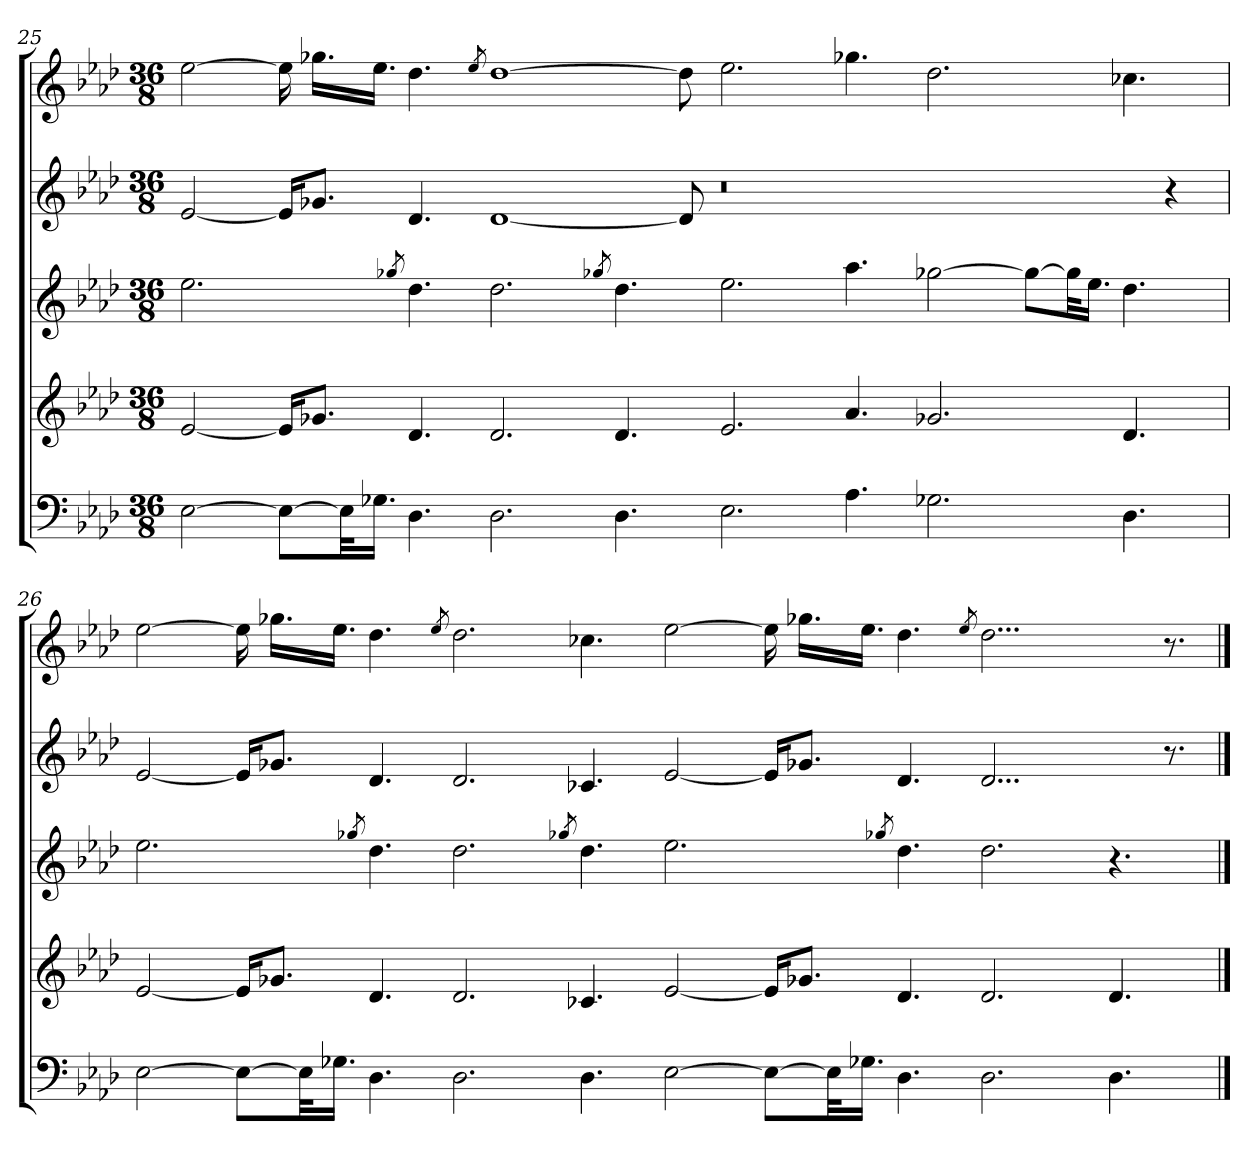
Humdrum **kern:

**kern	**kern	**kern	**kern	**kern
*part5	*part4	*part3	*part2	*part1
*staff5	*staff4	*staff3	*staff2	*staff1
*clefF4	*clefG2	*clefG2	*clefG2	*clefG2
*k[b-e-a-d-]	*k[b-e-a-d-]	*k[b-e-a-d-]	*k[b-e-a-d-]	*k[b-e-a-d-]
*M36/8	*M36/8	*M36/8	*M36/8	*M36/8
=25	=25	=25	=25	=25
[2E-	[2e-	2.ee-	[2e-	[2ee-
8E-\L_	16e-/KL]	.	16e-/KL]	16ee-]
.	8.g-X/J	.	8.g-X/J	16.gg-X\LL
32E-\KL]	.	.	.	.
16.G-X\JJ	.	.	.	16.ee-\JJ
.	.	8qgg-X	.	.
4.D-	4.d-	4.dd-	4.d-	4.dd-
.	.	.	.	8qee-
2.D-	2.d-	2.dd-	[1d-	[1dd-
.	.	8qgg-X	.	.
4.D-	4.d-	4.dd-	.	.
.	.	.	8d-]	8dd-]
2.E-	2.e-	2.ee-	0r	2.ee-
4.A-	4.a-	4.aa-	.	4.gg-X
2.G-X	2.g-X	[2gg-X	.	2.dd-
.	.	8gg-\L_	.	.
.	.	32gg-\KL]	.	.
.	.	16.ee-\JJ	.	.
4.D-	4.d-	4.dd-	.	4.cc-X
.	.	.	4r	.
=26	=26	=26	=26	=26
[2E-	[2e-	2.ee-	[2e-	[2ee-
8E-\L_	16e-/KL]	.	16e-/KL]	16ee-]
.	8.g-X/J	.	8.g-X/J	16.gg-X\LL
32E-\KL]	.	.	.	.
16.G-X\JJ	.	.	.	16.ee-\JJ
.	.	8qgg-X	.	.
4.D-	4.d-	4.dd-	4.d-	4.dd-
.	.	.	.	8qee-
2.D-	2.d-	2.dd-	2.d-	2.dd-
.	.	8qgg-X	.	.
4.D-	4.c-X	4.dd-	4.c-X	4.cc-X
[2E-	[2e-	2.ee-	[2e-	[2ee-
8E-\L_	16e-/KL]	.	16e-/KL]	16ee-]
.	8.g-X/J	.	8.g-X/J	16.gg-X\LL
32E-\KL]	.	.	.	.
16.G-X\JJ	.	.	.	16.ee-\JJ
.	.	8qgg-X	.	.
4.D-	4.d-	4.dd-	4.d-	4.dd-
.	.	.	.	8qee-
2.D-	2.d-	2.dd-	2...d-	2...dd-
4.D-	4.d-	4.r	.	.
.	.	.	8.r	8.r
==	==	==	==	==
*-	*-	*-	*-	*-
